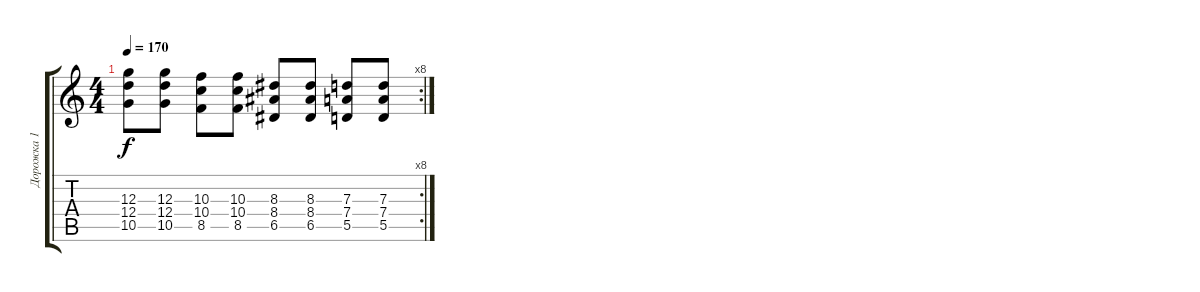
\track ("Дорожка 1" "Дорожка 1") {instrument distortionguitar}
\staff {score tabs}
\tuning (E4 B3 G3 D3 A2 E2) {hide}
\rc 8
\ts (4 4)
\tempo 170
\clef g2
\ks c
(12.3 12.4 10.5).8{dy f} (12.3 12.4 10.5).8 (10.3 10.4 8.5).8 (10.3 10.4 8.5).8 (8.3 8.4 6.5).8 (8.3 8.4 6.5).8 (7.3 7.4 5.5).8 (7.3 7.4 5.5).8
